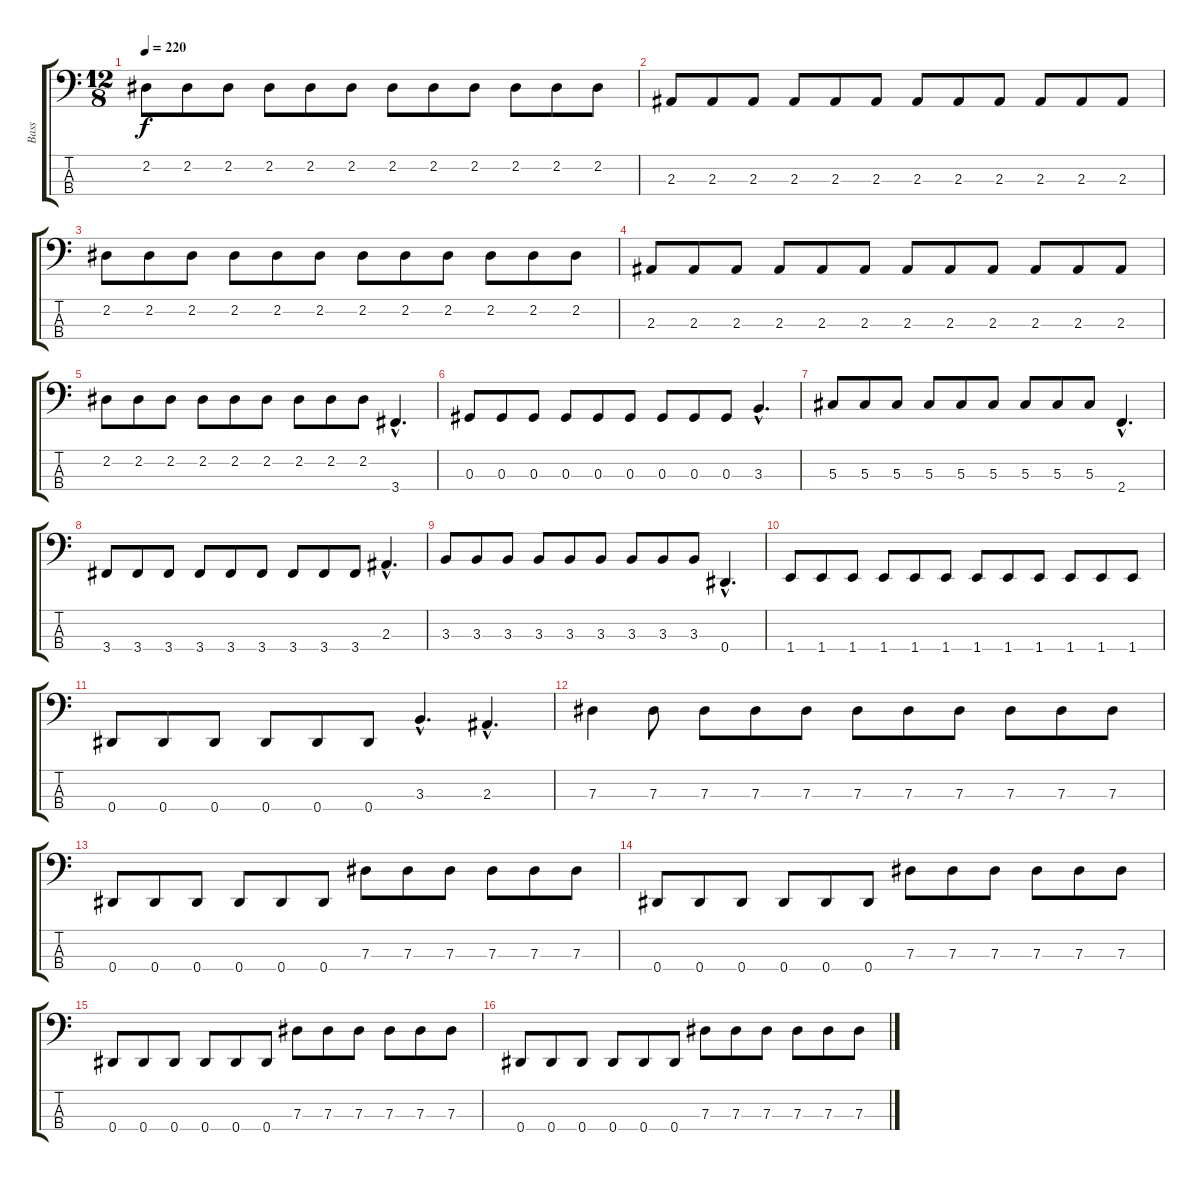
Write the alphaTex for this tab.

\track ("Bass" "Bass") {instrument electricbasspick}
\staff {score tabs}
\tuning (Gb2 Db2 Ab1 Eb1) {hide}
\ts (12 8)
\tempo 220
\clef f4
\ks c
2.2.8{dy f} 2.2.8 2.2.8 2.2.8 2.2.8 2.2.8 2.2.8 2.2.8 2.2.8 2.2.8 2.2.8 2.2.8 |
2.3.8 2.3.8 2.3.8 2.3.8 2.3.8 2.3.8 2.3.8 2.3.8 2.3.8 2.3.8 2.3.8 2.3.8 |
2.2.8 2.2.8 2.2.8 2.2.8 2.2.8 2.2.8 2.2.8 2.2.8 2.2.8 2.2.8 2.2.8 2.2.8 |
2.3.8 2.3.8 2.3.8 2.3.8 2.3.8 2.3.8 2.3.8 2.3.8 2.3.8 2.3.8 2.3.8 2.3.8 |
2.2.8 2.2.8 2.2.8 2.2.8 2.2.8 2.2.8 2.2.8 2.2.8 2.2.8 3.4{hac}.4{d} |
0.3.8 0.3.8 0.3.8 0.3.8 0.3.8 0.3.8 0.3.8 0.3.8 0.3.8 3.3{hac}.4{d} |
5.3.8 5.3.8 5.3.8 5.3.8 5.3.8 5.3.8 5.3.8 5.3.8 5.3.8 2.4{hac}.4{d} |
3.4.8 3.4.8 3.4.8 3.4.8 3.4.8 3.4.8 3.4.8 3.4.8 3.4.8 2.3{hac}.4{d} |
3.3.8 3.3.8 3.3.8 3.3.8 3.3.8 3.3.8 3.3.8 3.3.8 3.3.8 0.4{hac}.4{d} |
1.4.8 1.4.8 1.4.8 1.4.8 1.4.8 1.4.8 1.4.8 1.4.8 1.4.8 1.4.8 1.4.8 1.4.8 |
0.4.8 0.4.8 0.4.8 0.4.8 0.4.8 0.4.8 3.3{hac}.4{d} 2.3{hac}.4{d} |
7.3.4 7.3.8 7.3.8 7.3.8 7.3.8 7.3.8 7.3.8 7.3.8 7.3.8 7.3.8 7.3.8 |
0.4.8 0.4.8 0.4.8 0.4.8 0.4.8 0.4.8 7.3.8 7.3.8 7.3.8 7.3.8 7.3.8 7.3.8 |
0.4.8 0.4.8 0.4.8 0.4.8 0.4.8 0.4.8 7.3.8 7.3.8 7.3.8 7.3.8 7.3.8 7.3.8 |
0.4.8 0.4.8 0.4.8 0.4.8 0.4.8 0.4.8 7.3.8 7.3.8 7.3.8 7.3.8 7.3.8 7.3.8 |
0.4.8 0.4.8 0.4.8 0.4.8 0.4.8 0.4.8 7.3.8 7.3.8 7.3.8 7.3.8 7.3.8 7.3.8
